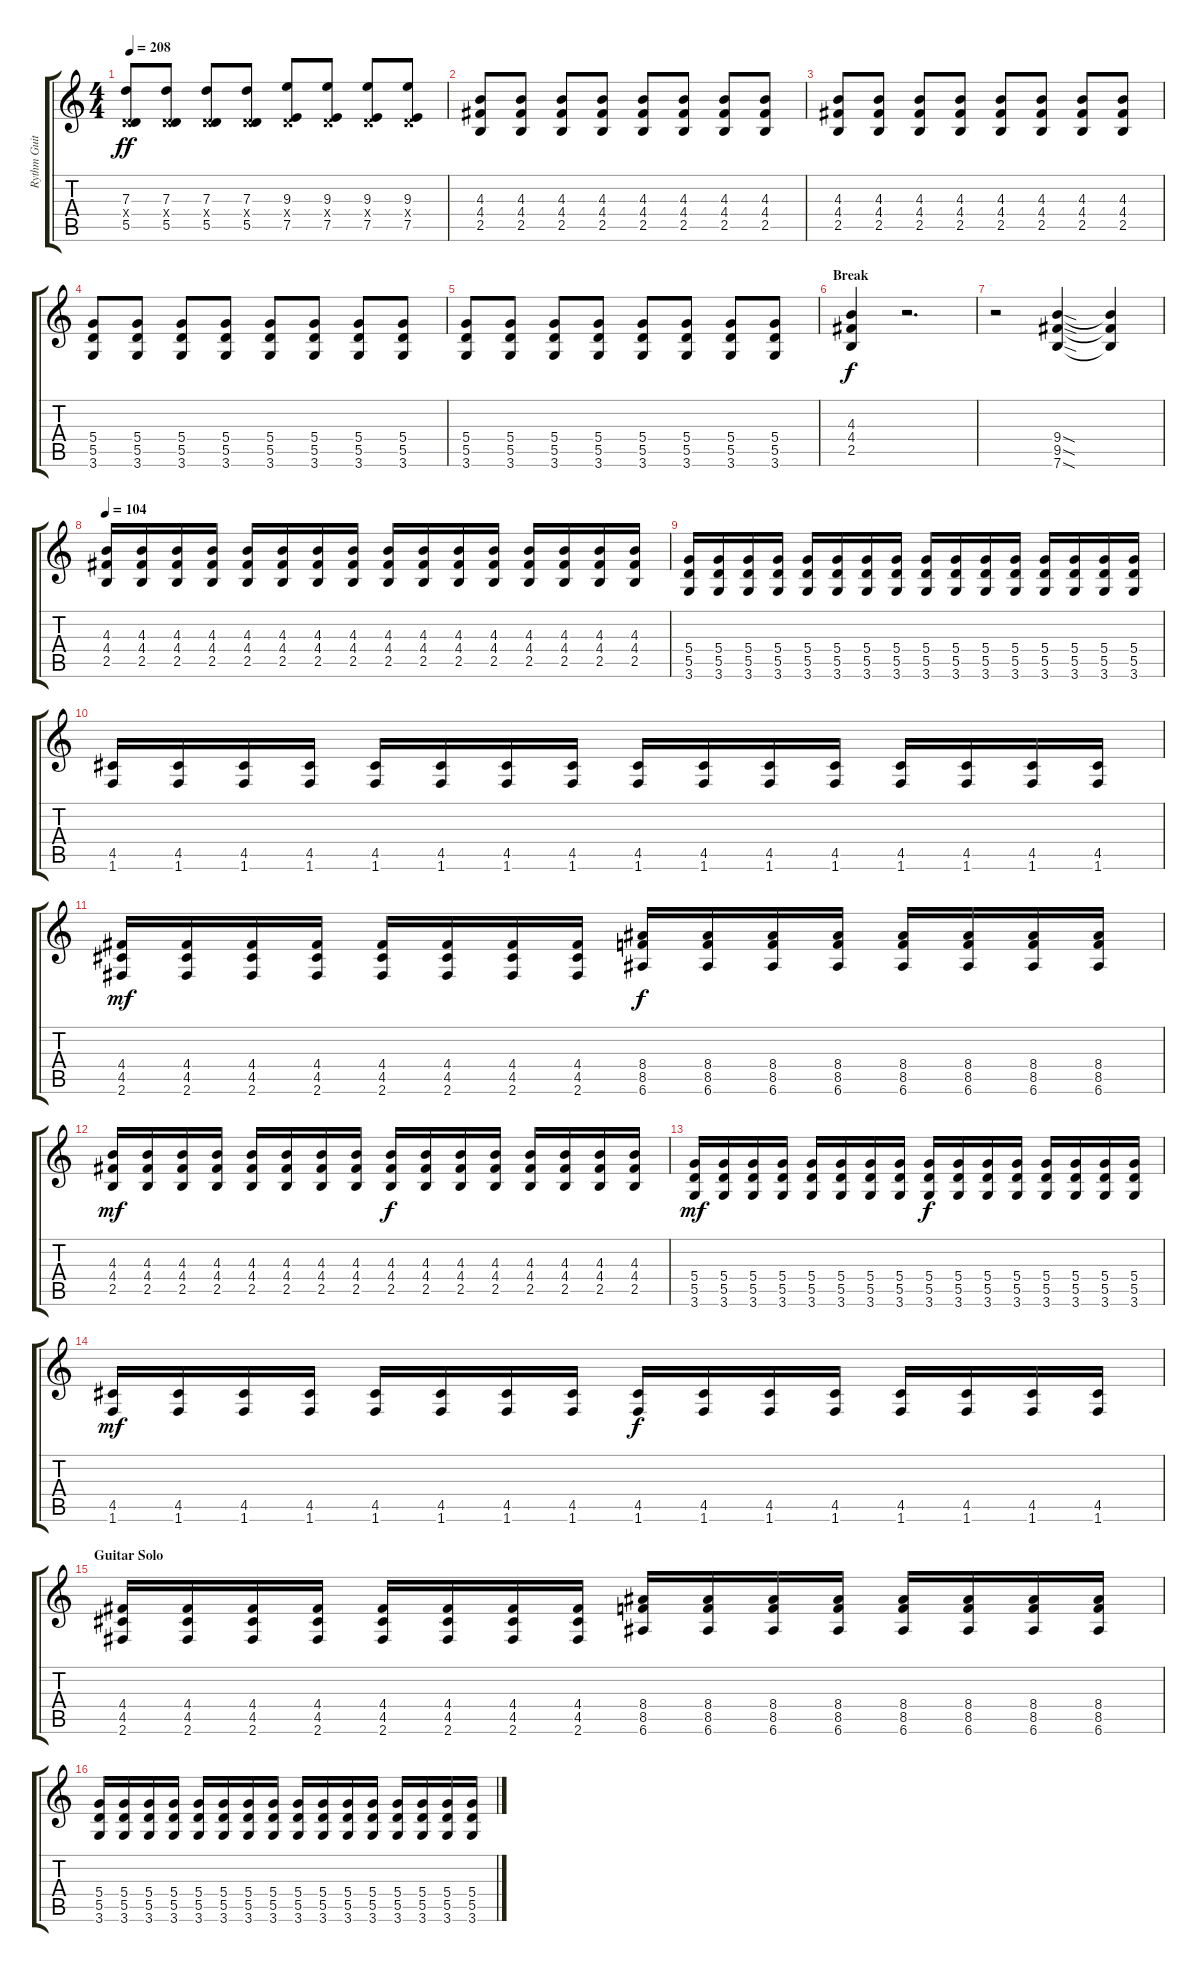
\track ("Rythm Guitar" "Rythm Guit") {instrument distortionguitar}
\staff {score tabs}
\tuning (E4 B3 G3 D3 A2 E2) {hide}
\ts (4 4)
\tempo 208
\clef g2
\ks c
(7.3 0.4{x} 5.5).8{dy ff} (7.3 0.4{x} 5.5).8 (7.3 0.4{x} 5.5).8 (7.3 0.4{x} 5.5).8 (9.3 0.4{x} 7.5).8 (9.3 0.4{x} 7.5).8 (9.3 0.4{x} 7.5).8 (9.3 0.4{x} 7.5).8 |
(4.3 4.4 2.5).8 (4.3 4.4 2.5).8 (4.3 4.4 2.5).8 (4.3 4.4 2.5).8 (4.3 4.4 2.5).8 (4.3 4.4 2.5).8 (4.3 4.4 2.5).8 (4.3 4.4 2.5).8 |
(4.3 4.4 2.5).8 (4.3 4.4 2.5).8 (4.3 4.4 2.5).8 (4.3 4.4 2.5).8 (4.3 4.4 2.5).8 (4.3 4.4 2.5).8 (4.3 4.4 2.5).8 (4.3 4.4 2.5).8 |
(5.4 5.5 3.6).8 (5.4 5.5 3.6).8 (5.4 5.5 3.6).8 (5.4 5.5 3.6).8 (5.4 5.5 3.6).8 (5.4 5.5 3.6).8 (5.4 5.5 3.6).8 (5.4 5.5 3.6).8 |
(5.4 5.5 3.6).8 (5.4 5.5 3.6).8 (5.4 5.5 3.6).8 (5.4 5.5 3.6).8 (5.4 5.5 3.6).8 (5.4 5.5 3.6).8 (5.4 5.5 3.6).8 (5.4 5.5 3.6).8 |
\section ("" "Break")
(4.3 4.4 2.5).4{dy f} r.2{d} |
r.2 (9.4{sod} 9.5{sod} 7.6{sod}).4 (9.4{t} 9.5{t} 7.6{t}).4 |
\tempo 104
(4.3 4.4 2.5).16 (4.3 4.4 2.5).16 (4.3 4.4 2.5).16 (4.3 4.4 2.5).16 (4.3 4.4 2.5).16 (4.3 4.4 2.5).16 (4.3 4.4 2.5).16 (4.3 4.4 2.5).16 (4.3 4.4 2.5).16 (4.3 4.4 2.5).16 (4.3 4.4 2.5).16 (4.3 4.4 2.5).16 (4.3 4.4 2.5).16 (4.3 4.4 2.5).16 (4.3 4.4 2.5).16 (4.3 4.4 2.5).16 |
(5.4 5.5 3.6).16 (5.4 5.5 3.6).16 (5.4 5.5 3.6).16 (5.4 5.5 3.6).16 (5.4 5.5 3.6).16 (5.4 5.5 3.6).16 (5.4 5.5 3.6).16 (5.4 5.5 3.6).16 (5.4 5.5 3.6).16 (5.4 5.5 3.6).16 (5.4 5.5 3.6).16 (5.4 5.5 3.6).16 (5.4 5.5 3.6).16 (5.4 5.5 3.6).16 (5.4 5.5 3.6).16 (5.4 5.5 3.6).16 |
(4.5 1.6).16 (4.5 1.6).16 (4.5 1.6).16 (4.5 1.6).16 (4.5 1.6).16 (4.5 1.6).16 (4.5 1.6).16 (4.5 1.6).16 (4.5 1.6).16 (4.5 1.6).16 (4.5 1.6).16 (4.5 1.6).16 (4.5 1.6).16 (4.5 1.6).16 (4.5 1.6).16 (4.5 1.6).16 |
(4.4 4.5 2.6).16{dy mf} (4.4 4.5 2.6).16 (4.4 4.5 2.6).16 (4.4 4.5 2.6).16 (4.4 4.5 2.6).16 (4.4 4.5 2.6).16 (4.4 4.5 2.6).16 (4.4 4.5 2.6).16 (8.4 8.5 6.6).16{dy f} (8.4 8.5 6.6).16 (8.4 8.5 6.6).16 (8.4 8.5 6.6).16 (8.4 8.5 6.6).16 (8.4 8.5 6.6).16 (8.4 8.5 6.6).16 (8.4 8.5 6.6).16 |
(4.3 4.4 2.5).16{dy mf} (4.3 4.4 2.5).16 (4.3 4.4 2.5).16 (4.3 4.4 2.5).16 (4.3 4.4 2.5).16 (4.3 4.4 2.5).16 (4.3 4.4 2.5).16 (4.3 4.4 2.5).16 (4.3 4.4 2.5).16{dy f} (4.3 4.4 2.5).16 (4.3 4.4 2.5).16 (4.3 4.4 2.5).16 (4.3 4.4 2.5).16 (4.3 4.4 2.5).16 (4.3 4.4 2.5).16 (4.3 4.4 2.5).16 |
(5.4 5.5 3.6).16{dy mf} (5.4 5.5 3.6).16 (5.4 5.5 3.6).16 (5.4 5.5 3.6).16 (5.4 5.5 3.6).16 (5.4 5.5 3.6).16 (5.4 5.5 3.6).16 (5.4 5.5 3.6).16 (5.4 5.5 3.6).16{dy f} (5.4 5.5 3.6).16 (5.4 5.5 3.6).16 (5.4 5.5 3.6).16 (5.4 5.5 3.6).16 (5.4 5.5 3.6).16 (5.4 5.5 3.6).16 (5.4 5.5 3.6).16 |
(4.5 1.6).16{dy mf} (4.5 1.6).16 (4.5 1.6).16 (4.5 1.6).16 (4.5 1.6).16 (4.5 1.6).16 (4.5 1.6).16 (4.5 1.6).16 (4.5 1.6).16{dy f} (4.5 1.6).16 (4.5 1.6).16 (4.5 1.6).16 (4.5 1.6).16 (4.5 1.6).16 (4.5 1.6).16 (4.5 1.6).16 |
\section ("" "Guitar Solo")
(4.4 4.5 2.6).16 (4.4 4.5 2.6).16 (4.4 4.5 2.6).16 (4.4 4.5 2.6).16 (4.4 4.5 2.6).16 (4.4 4.5 2.6).16 (4.4 4.5 2.6).16 (4.4 4.5 2.6).16 (8.4 8.5 6.6).16 (8.4 8.5 6.6).16 (8.4 8.5 6.6).16 (8.4 8.5 6.6).16 (8.4 8.5 6.6).16 (8.4 8.5 6.6).16 (8.4 8.5 6.6).16 (8.4 8.5 6.6).16 |
(5.4 5.5 3.6).16 (5.4 5.5 3.6).16 (5.4 5.5 3.6).16 (5.4 5.5 3.6).16 (5.4 5.5 3.6).16 (5.4 5.5 3.6).16 (5.4 5.5 3.6).16 (5.4 5.5 3.6).16 (5.4 5.5 3.6).16 (5.4 5.5 3.6).16 (5.4 5.5 3.6).16 (5.4 5.5 3.6).16 (5.4 5.5 3.6).16 (5.4 5.5 3.6).16 (5.4 5.5 3.6).16 (5.4 5.5 3.6).16
